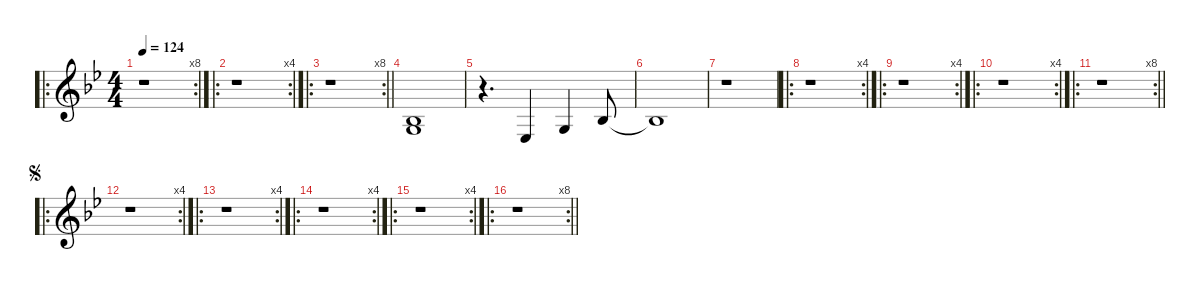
\defaultSystemsLayout 4
\hideDynamics
\bracketExtendMode nobrackets
\singleTrackTrackNamePolicy hidden
\multiTrackTrackNamePolicy hidden
\firstSystemTrackNameMode fullname
\otherSystemsTrackNameOrientation horizontal
\track ("Keyboard" "el.pno.") {defaultSystemsLayout 8 instrument electricgrandpiano}
\staff {score}
\tuning (E4 C4 G3 C3 G2 C2)
\ro
\rc 8
\ts (4 4)
\beaming (8 2 2 2 2)
\tempo 124
\clef g2
\ks gminor
r.1{dy f instrument electricgrandpiano beam Down} |
\ro
\rc 4
r.1{beam Down} |
\ro
\rc 8
\barLineRight lightlight
r.1{beam Down} |
(3.3{acc b} 7.4{acc forcenatural}).1{beam Up} |
r.4{d beam Down} 3.4{acc b}.4{beam Up} 0.3{acc forcenatural}.4{beam Up} 3.3{acc b}.8{beam Up} |
3.3{t acc b}.1{beam Up} |
r.1{beam Down} |
\ro
\rc 4
r.1{beam Down} |
\ro
\rc 4
r.1{beam Down} |
\ro
\rc 4
r.1{beam Down} |
\ro
\rc 8
\barLineRight lightlight
r.1{beam Down} |
\ro
\rc 4
\jump segno
r.1{beam Down} |
\ro
\rc 4
r.1{beam Down} |
\ro
\rc 4
r.1{beam Down} |
\ro
\rc 4
r.1{beam Down} |
\ro
\rc 8
\barLineRight lightlight
r.1{beam Down}
